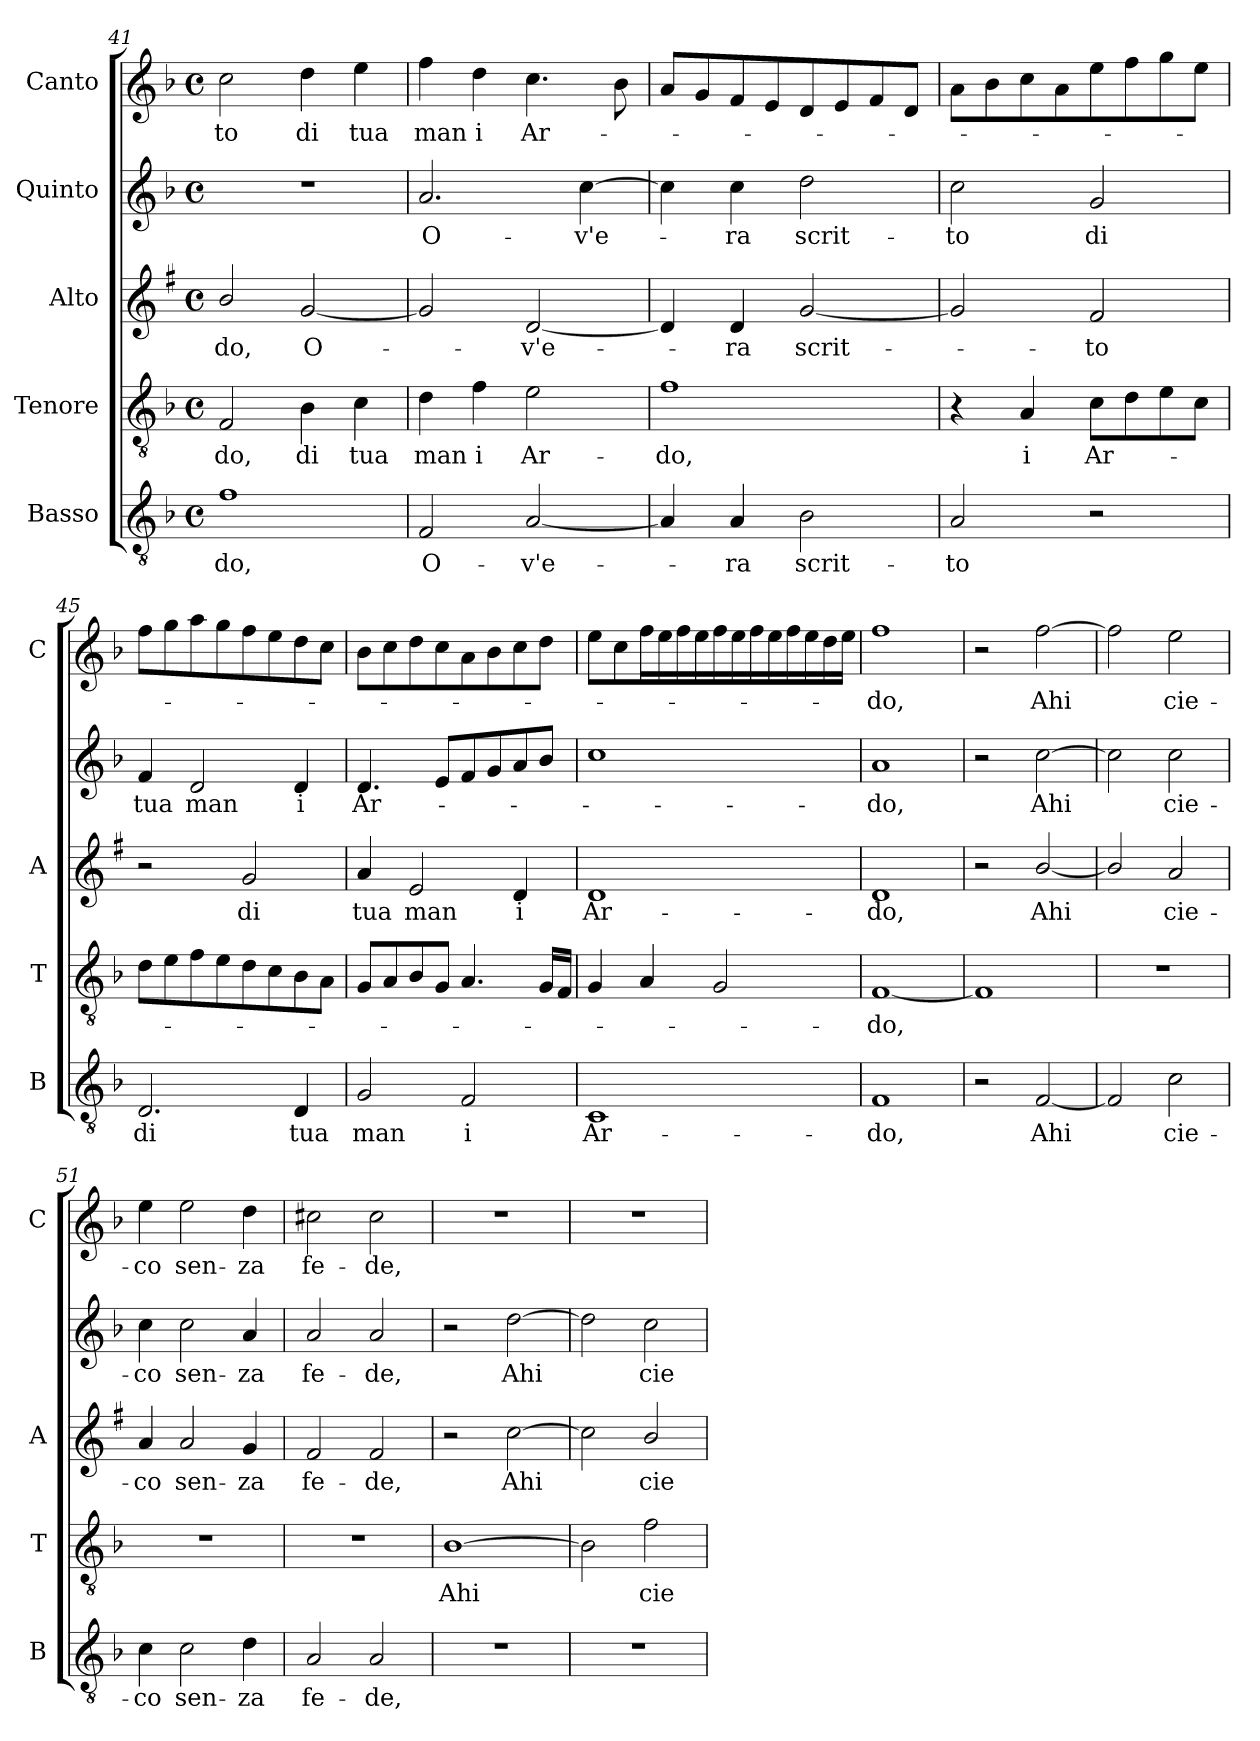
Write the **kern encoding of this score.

**kern	**text	**kern	**text	**kern	**text	**kern	**text	**kern	**text
*part5	*part5	*part4	*part4	*part3	*part3	*part2	*part2	*part1	*part1
*staff5	*staff5	*staff4	*staff4	*staff3	*staff3	*staff2	*staff2	*staff1	*staff1
*I"Basso	*	*I"Tenore	*	*I"Alto	*	*I"Quinto	*	*I"Canto	*
*I'B	*	*I'T	*	*I'A	*	*	*	*I'C	*
*clefGv2	*	*clefGv2	*	*clefG2	*	*clefG2	*	*clefG2	*
*	*	*	*	*ITrd1c2	*	*	*	*	*
*k[b-]	*	*k[b-]	*	*k[b-]	*	*k[b-]	*	*k[b-]	*
*F:	*	*F:	*	*F:	*	*F:	*	*F:	*
*M4/4	*	*M4/4	*	*M4/4	*	*M4/4	*	*M4/4	*
*met(c)	*	*met(c)	*	*met(c)	*	*met(c)	*	*met(c)	*
=41	=41	=41	=41	=41	=41	=41	=41	=41	=41
!	!LO:LY:b	!	!LO:LY:b	!	!LO:LY:b	!	!	!	!LO:LY:b
1f	-do,	2F/	-do,	2a/	-do,	1r	.	2cc\	-to
!	!	!	!LO:LY:b	!	!LO:LY:b	!	!	!	!LO:LY:b
.	.	4B-\	di	[2f/	O-	.	.	4dd\	di
!	!	!	!LO:LY:b	!	!	!	!	!	!LO:LY:b
.	.	4c\	tua	.	.	.	.	4ee\	tua
=42	=42	=42	=42	=42	=42	=42	=42	=42	=42
!	!LO:LY:b	!	!LO:LY:b	!	!	!	!LO:LY:b	!	!LO:LY:b
2F/	O-	4d\	man	2f/]	.	2.a/	O-	4ff\	man
!	!	!	!LO:LY:b	!	!	!	!	!	!LO:LY:b
.	.	4f\	i	.	.	.	.	4dd\	i
!	!LO:LY:b	!	!LO:LY:b	!	!LO:LY:b	!	!	!	!LO:LY:b
[2A/	-v'e-	2e\	Ar-	[2c/	-v'e-	.	.	4.cc\	Ar-
!	!	!	!	!	!	!	!LO:LY:b	!	!
.	.	.	.	.	.	[4cc\	-v'e-	.	.
.	.	.	.	.	.	.	.	8b-\	.
=43	=43	=43	=43	=43	=43	=43	=43	=43	=43
!	!	!	!LO:LY:b	!	!	!	!	!	!
4A/]	.	1f	-do,	4c/]	.	4cc\]	.	8a/L	.
.	.	.	.	.	.	.	.	8g/	.
!	!LO:LY:b	!	!	!	!LO:LY:b	!	!LO:LY:b	!	!
4A/	-ra	.	.	4c/	-ra	4cc\	-ra	8f/	.
.	.	.	.	.	.	.	.	8e/	.
!	!LO:LY:b	!	!	!	!LO:LY:b	!	!LO:LY:b	!	!
2B-\	scrit-	.	.	[2f/	scrit-	2dd\	scrit-	8d/	.
.	.	.	.	.	.	.	.	8e/	.
.	.	.	.	.	.	.	.	8f/	.
.	.	.	.	.	.	.	.	8d/J	.
=44	=44	=44	=44	=44	=44	=44	=44	=44	=44
!	!LO:LY:b	!	!	!	!	!	!LO:LY:b	!	!
2A/	-to	4r	.	2f/]	.	2cc\	-to	8a\L	.
.	.	.	.	.	.	.	.	8b-\	.
!	!	!	!LO:LY:b	!	!	!	!	!	!
.	.	4A/	i	.	.	.	.	8cc\	.
.	.	.	.	.	.	.	.	8a\	.
!	!	!	!LO:LY:b	!	!LO:LY:b	!	!LO:LY:b	!	!
2r	.	8c\L	Ar-	2e/	-to	2g/	di	8ee\	.
.	.	8d\	.	.	.	.	.	8ff\	.
.	.	8e\	.	.	.	.	.	8gg\	.
.	.	8c\J	.	.	.	.	.	8ee\J	.
=45	=45	=45	=45	=45	=45	=45	=45	=45	=45
!	!LO:LY:b	!	!	!	!	!	!LO:LY:b	!	!
2.D/	di	8d\L	.	2r	.	4f/	tua	8ff\L	.
.	.	8e\	.	.	.	.	.	8gg\	.
!	!	!	!	!	!	!	!LO:LY:b	!	!
.	.	8f\	.	.	.	2d/	man	8aa\	.
.	.	8e\	.	.	.	.	.	8gg\	.
!	!	!	!	!	!LO:LY:b	!	!	!	!
.	.	8d\	.	2f/	di	.	.	8ff\	.
.	.	8c\	.	.	.	.	.	8ee\	.
!	!LO:LY:b	!	!	!	!	!	!LO:LY:b	!	!
4D/	tua	8B-\	.	.	.	4d/	i	8dd\	.
.	.	8A\J	.	.	.	.	.	8cc\J	.
!!LO:LB:g=z
=46	=46	=46	=46	=46	=46	=46	=46	=46	=46
!	!LO:LY:b	!	!	!	!LO:LY:b	!	!LO:LY:b	!	!
2G/	man	8G/L	.	4g/	tua	4.d/	Ar-	8b-\L	.
.	.	8A/	.	.	.	.	.	8cc\	.
!	!	!	!	!	!LO:LY:b	!	!	!	!
.	.	8B-/	.	2d/	man	.	.	8dd\	.
.	.	8G/J	.	.	.	8e/L	.	8cc\	.
!	!LO:LY:b	!	!	!	!	!	!	!	!
2F/	i	4.A/	.	.	.	8f/	.	8a\	.
.	.	.	.	.	.	8g/	.	8b-\	.
!	!	!	!	!	!LO:LY:b	!	!	!	!
.	.	.	.	4c/	i	8a/	.	8cc\	.
.	.	16G/LL	.	.	.	8b-/J	.	8dd\J	.
.	.	16F/JJ	.	.	.	.	.	.	.
=47	=47	=47	=47	=47	=47	=47	=47	=47	=47
!	!LO:LY:b	!	!	!	!LO:LY:b	!	!	!	!
1C	Ar-	4G/	.	1c	Ar-	1cc	.	8ee\L	.
.	.	.	.	.	.	.	.	8cc\	.
.	.	4A/	.	.	.	.	.	16ff\L	.
.	.	.	.	.	.	.	.	16ee\	.
.	.	.	.	.	.	.	.	16ff\	.
.	.	.	.	.	.	.	.	16ee\	.
.	.	2G/	.	.	.	.	.	16ff\	.
.	.	.	.	.	.	.	.	16ee\	.
.	.	.	.	.	.	.	.	16ff\	.
.	.	.	.	.	.	.	.	16ee\	.
.	.	.	.	.	.	.	.	16ff\	.
.	.	.	.	.	.	.	.	16ee\	.
.	.	.	.	.	.	.	.	16dd\	.
.	.	.	.	.	.	.	.	16ee\JJ	.
=48	=48	=48	=48	=48	=48	=48	=48	=48	=48
!	!LO:LY:b	!	!LO:LY:b	!	!LO:LY:b	!	!LO:LY:b	!	!LO:LY:b
1F	-do,	[1F	-do,	1c	-do,	1a	-do,	1ff	-do,
=49	=49	=49	=49	=49	=49	=49	=49	=49	=49
2r	.	1F]	.	2r	.	2r	.	2r	.
!	!LO:LY:b	!	!	!	!LO:LY:b	!	!LO:LY:b	!	!LO:LY:b
[2F/	Ahi	.	.	[2a/	Ahi	[2cc\	Ahi	[2ff\	Ahi
=50	=50	=50	=50	=50	=50	=50	=50	=50	=50
2F/]	.	1r	.	2a/]	.	2cc\]	.	2ff\]	.
!	!LO:LY:b	!	!	!	!LO:LY:b	!	!LO:LY:b	!	!LO:LY:b
2c\	cie-	.	.	2g/	cie-	2cc\	cie-	2ee\	cie-
=51	=51	=51	=51	=51	=51	=51	=51	=51	=51
!	!LO:LY:b	!	!	!	!LO:LY:b	!	!LO:LY:b	!	!LO:LY:b
4c\	-co	1r	.	4g/	-co	4cc\	-co	4ee\	-co
!	!LO:LY:b	!	!	!	!LO:LY:b	!	!LO:LY:b	!	!LO:LY:b
2c\	sen-	.	.	2g/	sen-	2cc\	sen-	2ee\	sen-
!	!LO:LY:b	!	!	!	!LO:LY:b	!	!LO:LY:b	!	!LO:LY:b
4d\	-za	.	.	4f/	-za	4a/	-za	4dd\	-za
=52	=52	=52	=52	=52	=52	=52	=52	=52	=52
!	!LO:LY:b	!	!	!	!LO:LY:b	!	!LO:LY:b	!	!LO:LY:b
2A/	fe-	1r	.	2e/	fe-	2a/	fe-	2cc#X\	fe-
!	!LO:LY:b	!	!	!	!LO:LY:b	!	!LO:LY:b	!	!LO:LY:b
2A/	-de,	.	.	2e/	-de,	2a/	-de,	2cc#\	-de,
=53	=53	=53	=53	=53	=53	=53	=53	=53	=53
!	!	!	!LO:LY:b	!	!	!	!	!	!
1r	.	[1B-	Ahi	2r	.	2r	.	1r	.
!	!	!	!	!	!LO:LY:b	!	!LO:LY:b	!	!
.	.	.	.	[2b-\	Ahi	[2dd\	Ahi	.	.
!!LO:LB:g=z
=54	=54	=54	=54	=54	=54	=54	=54	=54	=54
1r	.	2B-\]	.	2b-\]	.	2dd\]	.	1r	.
!	!	!	!LO:LY:b	!	!LO:LY:b	!	!LO:LY:b	!	!
.	.	2f\	cie-	2a/	cie-	2cc\	cie-	.	.
=	=	=	=	=	=	=	=	=	=
*-	*-	*-	*-	*-	*-	*-	*-	*-	*-
